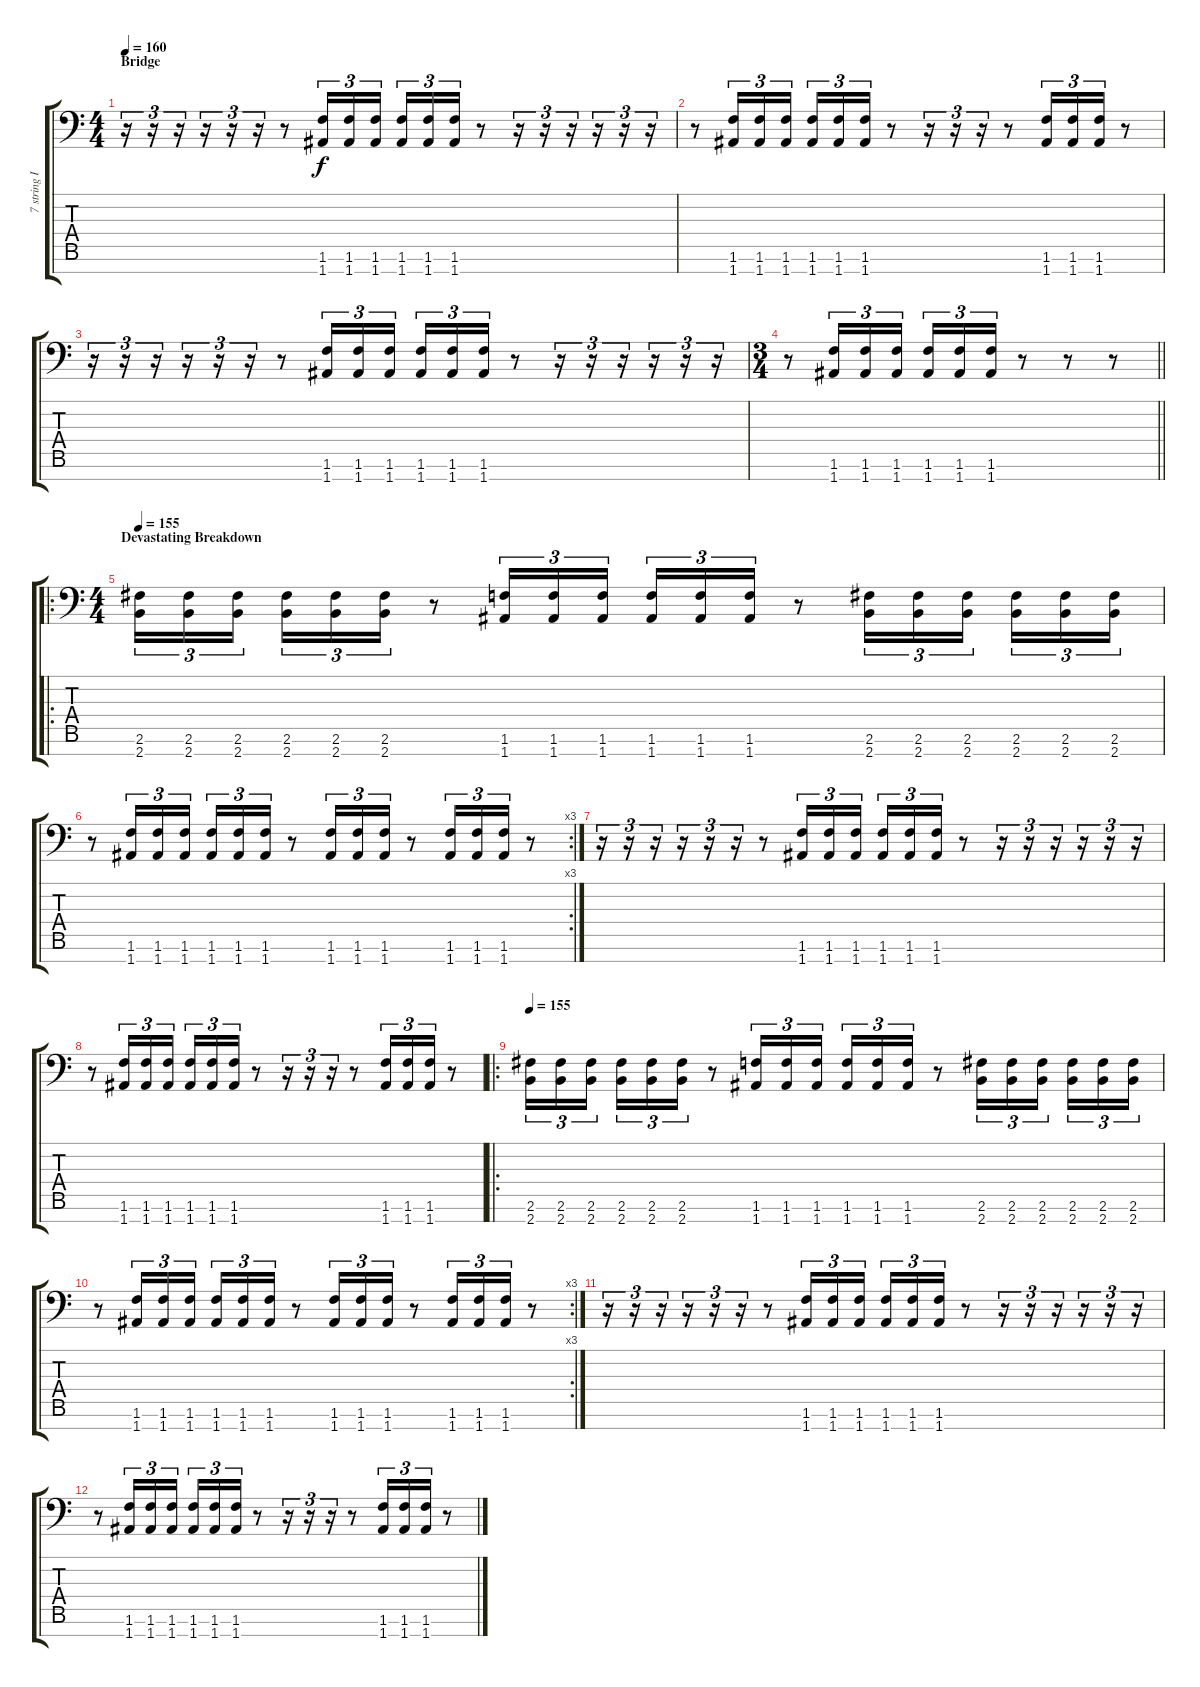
\track ("7 string II" "7 string I") {instrument distortionguitar}
\staff {score tabs}
\tuning (E4 B3 Gb3 D3 A2 E2 A1) {hide}
\ts (4 4)
\section ("" "Bridge")
\tempo 160
\clef f4
\ks c
r.16{tu (3 2) dy f} r.16{tu (3 2)} r.16{tu (3 2)} r.16{tu (3 2)} r.16{tu (3 2)} r.16{tu (3 2)} r.8 (1.6 1.7).16{tu (3 2)} (1.6 1.7).16{tu (3 2)} (1.6 1.7).16{tu (3 2)} (1.6 1.7).16{tu (3 2)} (1.6 1.7).16{tu (3 2)} (1.6 1.7).16{tu (3 2)} r.8 r.16{tu (3 2)} r.16{tu (3 2)} r.16{tu (3 2)} r.16{tu (3 2)} r.16{tu (3 2)} r.16{tu (3 2)} |
r.8 (1.6 1.7).16{tu (3 2)} (1.6 1.7).16{tu (3 2)} (1.6 1.7).16{tu (3 2)} (1.6 1.7).16{tu (3 2)} (1.6 1.7).16{tu (3 2)} (1.6 1.7).16{tu (3 2)} r.8 r.16{tu (3 2)} r.16{tu (3 2)} r.16{tu (3 2)} r.8 (1.6 1.7).16{tu (3 2)} (1.6 1.7).16{tu (3 2)} (1.6 1.7).16{tu (3 2)} r.8 |
r.16{tu (3 2)} r.16{tu (3 2)} r.16{tu (3 2)} r.16{tu (3 2)} r.16{tu (3 2)} r.16{tu (3 2)} r.8 (1.6 1.7).16{tu (3 2)} (1.6 1.7).16{tu (3 2)} (1.6 1.7).16{tu (3 2)} (1.6 1.7).16{tu (3 2)} (1.6 1.7).16{tu (3 2)} (1.6 1.7).16{tu (3 2)} r.8 r.16{tu (3 2)} r.16{tu (3 2)} r.16{tu (3 2)} r.16{tu (3 2)} r.16{tu (3 2)} r.16{tu (3 2)} |
\ts (3 4)
\barLineRight lightlight
r.8 (1.6 1.7).16{tu (3 2)} (1.6 1.7).16{tu (3 2)} (1.6 1.7).16{tu (3 2)} (1.6 1.7).16{tu (3 2)} (1.6 1.7).16{tu (3 2)} (1.6 1.7).16{tu (3 2)} r.8 r.8 r.8 |
\ro
\ts (4 4)
\section ("" "Devastating Breakdown")
\tempo 155
(2.6 2.7).16{tu (3 2)} (2.6 2.7).16{tu (3 2)} (2.6 2.7).16{tu (3 2)} (2.6 2.7).16{tu (3 2)} (2.6 2.7).16{tu (3 2)} (2.6 2.7).16{tu (3 2)} r.8 (1.6 1.7).16{tu (3 2)} (1.6 1.7).16{tu (3 2)} (1.6 1.7).16{tu (3 2)} (1.6 1.7).16{tu (3 2)} (1.6 1.7).16{tu (3 2)} (1.6 1.7).16{tu (3 2)} r.8 (2.6 2.7).16{tu (3 2)} (2.6 2.7).16{tu (3 2)} (2.6 2.7).16{tu (3 2)} (2.6 2.7).16{tu (3 2)} (2.6 2.7).16{tu (3 2)} (2.6 2.7).16{tu (3 2)} |
\rc 3
r.8 (1.6 1.7).16{tu (3 2)} (1.6 1.7).16{tu (3 2)} (1.6 1.7).16{tu (3 2)} (1.6 1.7).16{tu (3 2)} (1.6 1.7).16{tu (3 2)} (1.6 1.7).16{tu (3 2)} r.8 (1.6 1.7).16{tu (3 2)} (1.6 1.7).16{tu (3 2)} (1.6 1.7).16{tu (3 2)} r.8 (1.6 1.7).16{tu (3 2)} (1.6 1.7).16{tu (3 2)} (1.6 1.7).16{tu (3 2)} r.8 |
r.16{tu (3 2)} r.16{tu (3 2)} r.16{tu (3 2)} r.16{tu (3 2)} r.16{tu (3 2)} r.16{tu (3 2)} r.8 (1.6 1.7).16{tu (3 2)} (1.6 1.7).16{tu (3 2)} (1.6 1.7).16{tu (3 2)} (1.6 1.7).16{tu (3 2)} (1.6 1.7).16{tu (3 2)} (1.6 1.7).16{tu (3 2)} r.8 r.16{tu (3 2)} r.16{tu (3 2)} r.16{tu (3 2)} r.16{tu (3 2)} r.16{tu (3 2)} r.16{tu (3 2)} |
r.8 (1.6 1.7).16{tu (3 2)} (1.6 1.7).16{tu (3 2)} (1.6 1.7).16{tu (3 2)} (1.6 1.7).16{tu (3 2)} (1.6 1.7).16{tu (3 2)} (1.6 1.7).16{tu (3 2)} r.8 r.16{tu (3 2)} r.16{tu (3 2)} r.16{tu (3 2)} r.8 (1.6 1.7).16{tu (3 2)} (1.6 1.7).16{tu (3 2)} (1.6 1.7).16{tu (3 2)} r.8 |
\ro
\tempo 155
(2.6 2.7).16{tu (3 2)} (2.6 2.7).16{tu (3 2)} (2.6 2.7).16{tu (3 2)} (2.6 2.7).16{tu (3 2)} (2.6 2.7).16{tu (3 2)} (2.6 2.7).16{tu (3 2)} r.8 (1.6 1.7).16{tu (3 2)} (1.6 1.7).16{tu (3 2)} (1.6 1.7).16{tu (3 2)} (1.6 1.7).16{tu (3 2)} (1.6 1.7).16{tu (3 2)} (1.6 1.7).16{tu (3 2)} r.8 (2.6 2.7).16{tu (3 2)} (2.6 2.7).16{tu (3 2)} (2.6 2.7).16{tu (3 2)} (2.6 2.7).16{tu (3 2)} (2.6 2.7).16{tu (3 2)} (2.6 2.7).16{tu (3 2)} |
\rc 3
r.8 (1.6 1.7).16{tu (3 2)} (1.6 1.7).16{tu (3 2)} (1.6 1.7).16{tu (3 2)} (1.6 1.7).16{tu (3 2)} (1.6 1.7).16{tu (3 2)} (1.6 1.7).16{tu (3 2)} r.8 (1.6 1.7).16{tu (3 2)} (1.6 1.7).16{tu (3 2)} (1.6 1.7).16{tu (3 2)} r.8 (1.6 1.7).16{tu (3 2)} (1.6 1.7).16{tu (3 2)} (1.6 1.7).16{tu (3 2)} r.8 |
r.16{tu (3 2)} r.16{tu (3 2)} r.16{tu (3 2)} r.16{tu (3 2)} r.16{tu (3 2)} r.16{tu (3 2)} r.8 (1.6 1.7).16{tu (3 2)} (1.6 1.7).16{tu (3 2)} (1.6 1.7).16{tu (3 2)} (1.6 1.7).16{tu (3 2)} (1.6 1.7).16{tu (3 2)} (1.6 1.7).16{tu (3 2)} r.8 r.16{tu (3 2)} r.16{tu (3 2)} r.16{tu (3 2)} r.16{tu (3 2)} r.16{tu (3 2)} r.16{tu (3 2)} |
r.8 (1.6 1.7).16{tu (3 2)} (1.6 1.7).16{tu (3 2)} (1.6 1.7).16{tu (3 2)} (1.6 1.7).16{tu (3 2)} (1.6 1.7).16{tu (3 2)} (1.6 1.7).16{tu (3 2)} r.8 r.16{tu (3 2)} r.16{tu (3 2)} r.16{tu (3 2)} r.8 (1.6 1.7).16{tu (3 2)} (1.6 1.7).16{tu (3 2)} (1.6 1.7).16{tu (3 2)} r.8
